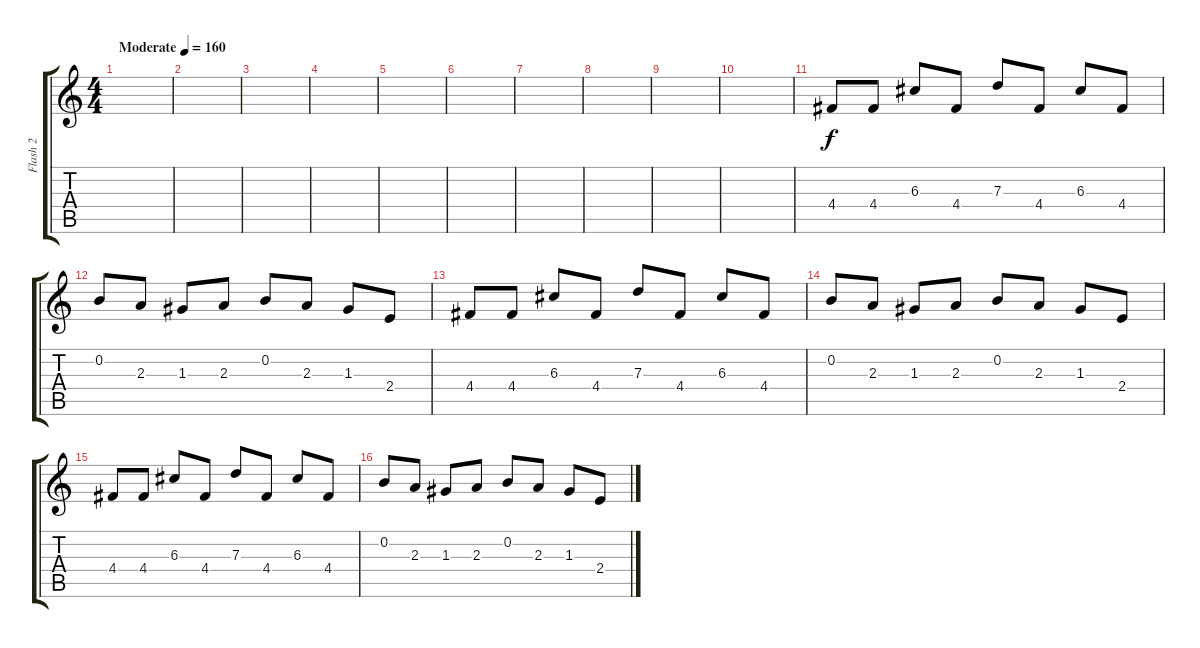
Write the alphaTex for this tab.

\track ("Flash 2" "Flash 2") {instrument electricguitarclean}
\staff {score tabs}
\tuning (E4 B3 G3 D3 A2 E2) {hide}
\ts (4 4)
\tempo (160 "Moderate")
\clef g2
\ks c
|
|
|
|
|
|
|
|
|
|
4.4.8 4.4.8 6.3.8 4.4.8 7.3.8 4.4.8 6.3.8 4.4.8 |
0.2.8 2.3.8 1.3.8 2.3.8 0.2.8 2.3.8 1.3.8 2.4.8 |
4.4.8 4.4.8 6.3.8 4.4.8 7.3.8 4.4.8 6.3.8 4.4.8 |
0.2.8 2.3.8 1.3.8 2.3.8 0.2.8 2.3.8 1.3.8 2.4.8 |
4.4.8 4.4.8 6.3.8 4.4.8 7.3.8 4.4.8 6.3.8 4.4.8 |
0.2.8 2.3.8 1.3.8 2.3.8 0.2.8 2.3.8 1.3.8 2.4.8
